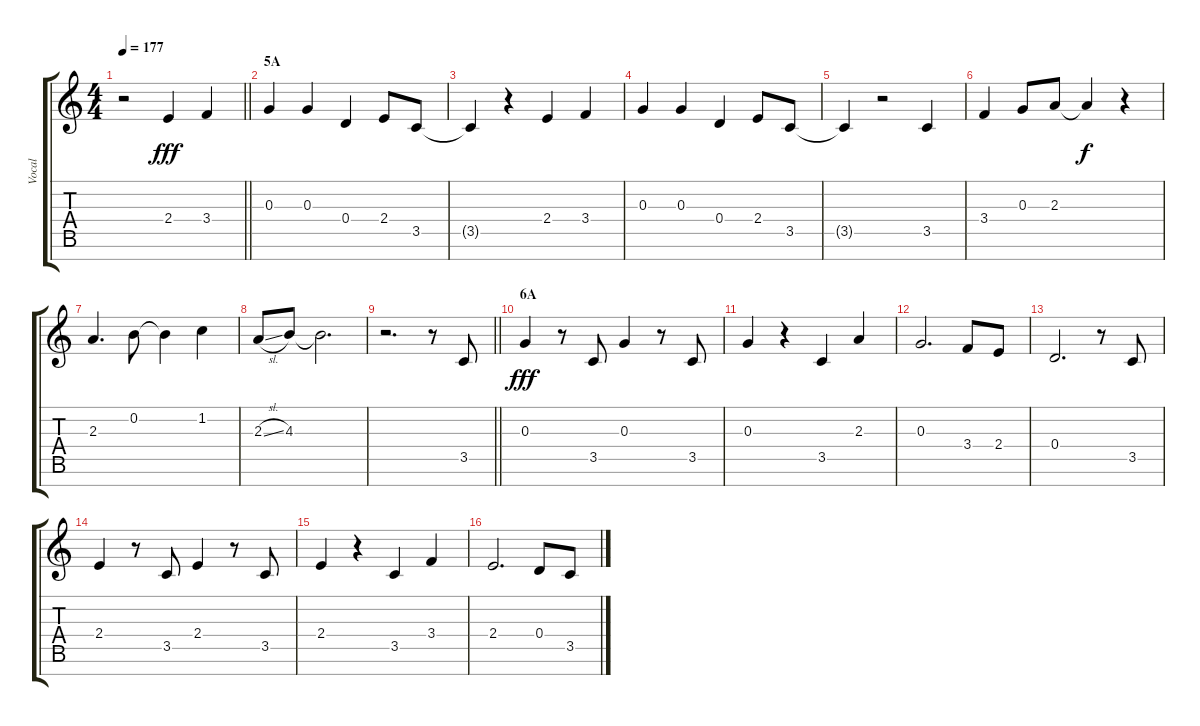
\track ("Vocal" "Vocal") {instrument voiceoohs}
\staff {score tabs}
\tuning (E5 B4 G4 D4 A3 E3 B2) {hide}
\ts (4 4)
\tempo 177
\clef g2
\barLineRight lightlight
\ks c
r.2{dy fff} 2.4.4 3.4.4 |
\section ("" "5A")
0.3.4 0.3.4 0.4.4 2.4.8 3.5.8 |
3.5{t}.4 r.4 2.4.4 3.4.4 |
0.3.4 0.3.4 0.4.4 2.4.8 3.5.8 |
3.5{t}.4 r.2 3.5.4 |
3.4.4 0.3.8 2.3.8 2.3{t}.4{dy f} r.4 |
2.3.4{d} 0.2.8 0.2{t}.4 1.2.4 |
2.3{sl}.8 4.3.8 4.3{t}.2{d} |
\barLineRight lightlight
r.2{d} r.8 3.5.8 |
\section ("" "6A")
0.3.4{dy fff} r.8 3.5.8 0.3.4 r.8 3.5.8 |
0.3.4 r.4 3.5.4 2.3.4 |
0.3.2{d} 3.4.8 2.4.8 |
0.4.2{d} r.8 3.5.8 |
2.4.4 r.8 3.5.8 2.4.4 r.8 3.5.8 |
2.4.4 r.4 3.5.4 3.4.4 |
2.4.2{d} 0.4.8 3.5.8
